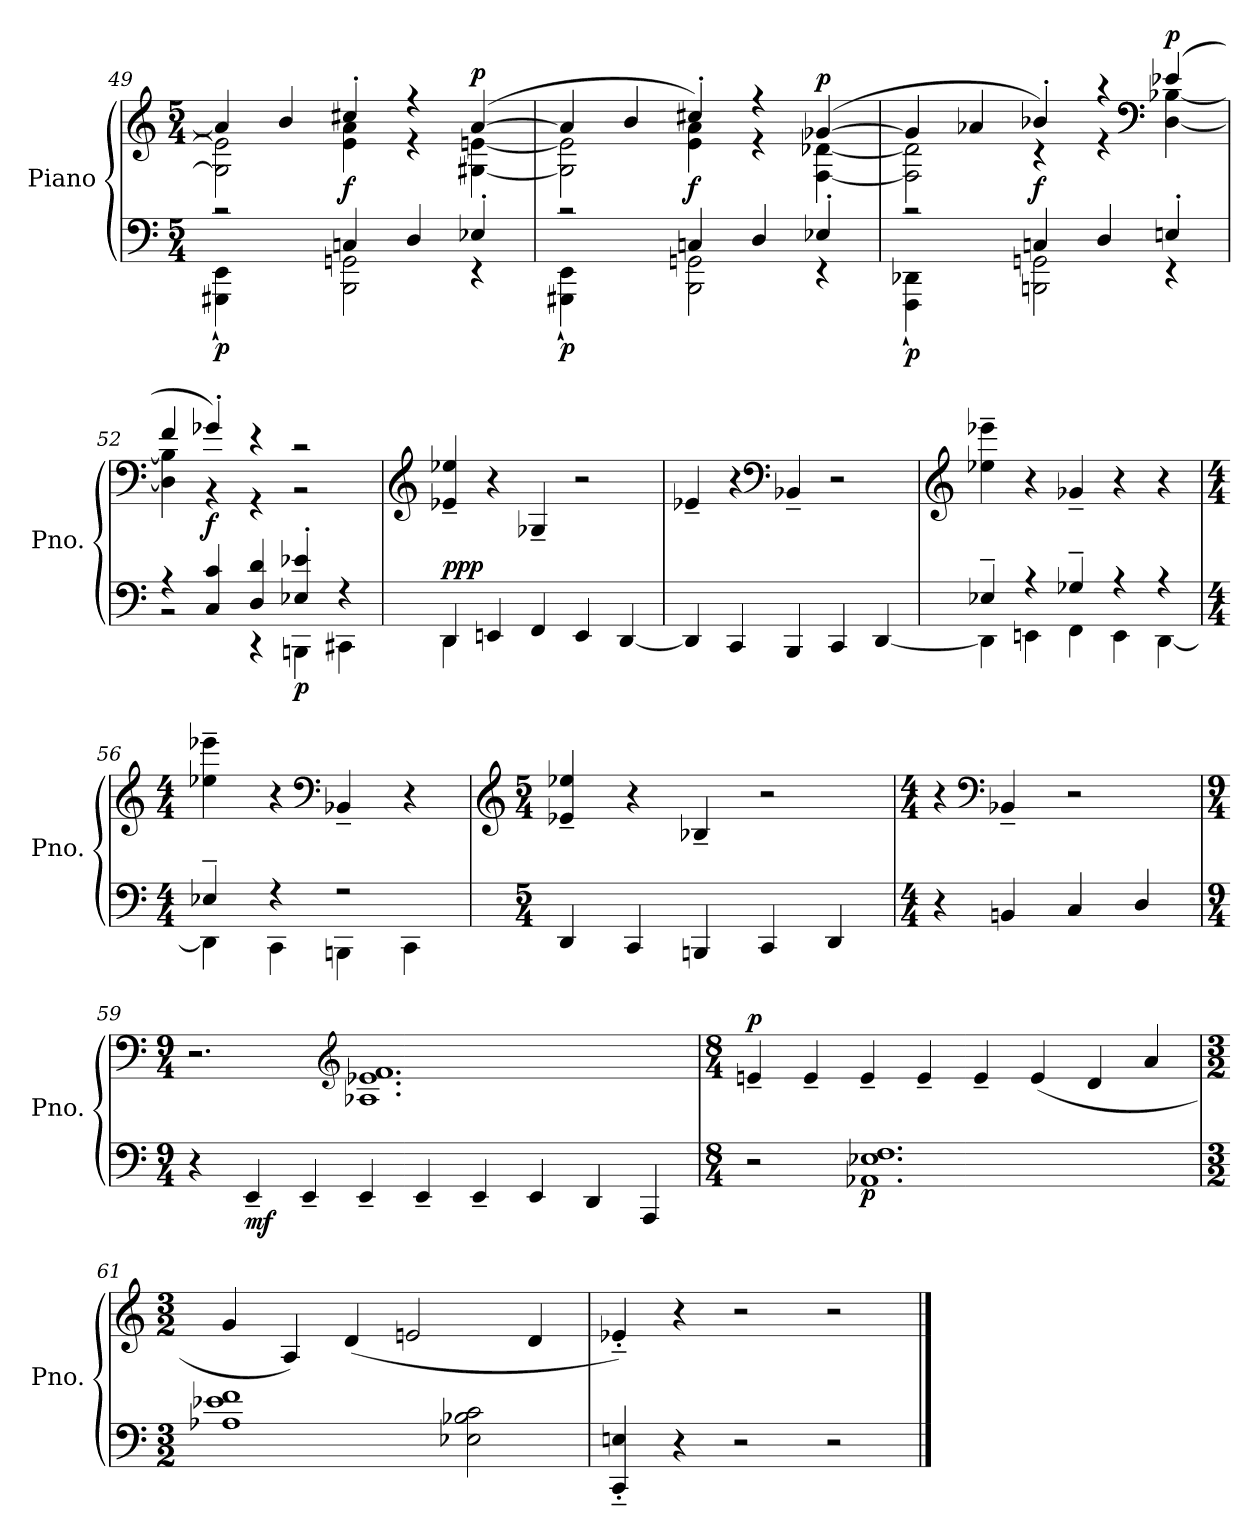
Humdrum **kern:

**kern	**kern	**dynam
*part1	*part1	*part1
*staff2	*staff1	*staff1/2
*I"Piano	*	*
*I'Pno.	*	*
!!LO:LB:g=z
*clefF4	*clefG2	*
*k[]	*k[]	*
*M5/4	*M5/4	*
*8ba	*	*
=49	=49	=49
*^	*^	*
!	!	!	!	!LO:DY:b=2
2rBB	4GGGG#X\` 4EEE\`	4a/]	2G#\] 2e\]	p
*X8ba	*	*	*	*
.	4ryy	4b/	.	.
!	!	!	!	!LO:DY:a=2
4Cn/	2BBB\ 2GGn\	4cc#X'/	4e\ 4a\	f
4D/	.	4r	4r	.
!	!	!	!	!LO:DY:a
4E-X'/	4r	(>[4a/	[4G#X\ [4en\	p
=50	=50	=50	=50	=50
*k[]	*	*k[]	*	*
*8ba	*	*	*	*
!	!	!	!	!LO:DY:b=2
2rBB	4GGGG#X\` 4EEE\`	4a/]	2G#\] 2e\]	p
*X8ba	*	*	*	*
.	4ryy	4b/	.	.
!	!	!	!	!LO:DY:a=2
4Cn/	2BBB\ 2GGn\	4cc#X'/)	4e\ 4a\	f
4D/	.	4r	4r	.
!	!	!	!	!LO:DY:a
4E-X'/	4r	(>[4g-X/	[4F\ [4d-X\	p
=51	=51	=51	=51	=51
*k[]	*	*k[]	*	*
*8ba	*	*	*	*
!	!	!	!	!LO:DY:b=2
2rBB	4FFFF\` 4DDD-X\`	4g-/]	2F\] 2d-\]	p
*X8ba	*	*	*	*
.	4ryy	4a-X/	.	.
!	!	!	!	!LO:DY:a=2
4Cn/	2BBBn\ 2GGn\	4b-X'/)	4r	f
4D/	.	4r	4r	.
*	*	*clefF4	*	*
!	!	!	!	!LO:DY:a
4En'/	4r	(>4e-X/	[4D\ [4B-X\	p
=52	=52	=52	=52	=52
*k[]	*	*k[]	*	*
4r	2rBB	4f/	4D\] 4B-\]	.
!	!	!	!	!LO:DY:a=2
4C/ 4c/	.	4g-X'/)	4r	f
4D/ 4d/	4r	4r	4r	.
!	!	!	!	!LO:DY:b=2
4E-X/' 4e-X/'	4BBBn\	2r	2r	p
4r	4CC#X\	.	.	.
*	*	*v	*v	*
=53	=53	=53	=53
*	*	*clefG2	*
*k[]	*	*k[]	*
!	!	!	!LO:DY:a=2
!	!	!	!LO:DY:n=1:a
4DD/	4DD\	4e-X/~ 4ee-X/~	pp p
4EEn/	1ryy	4r	.
4FF/	.	4G-X~/	.
4EE/	.	2r	.
[4DD/	.	.	.
*v	*v	*	*
!!LO:LB:g=z
=54	=54	=54
*k[]	*k[]	*
4DD/]	4e-X~/	.
4CC/	4r	.
*	*clefF4	*
4BBB/	4BB-X~/	.
4CC/	2r	.
[4DD/	.	.
=55	=55	=55
*	*clefG2	*
*k[]	*k[]	*
*^	*	*
4E-X~/	4DD\]	4ee-X\~ 4eee-X\~	.
4r	4EEn\	4r	.
4G-X~/	4FF\	4g-X~/	.
4r	4EE\	4r	.
4r	[4DD\	4r	.
=56	=56	=56	=56
*k[]	*	*k[]	*
*M4/4	*	*M4/4	*
4E-X~/	4DD\]	4ee-X\~ 4eee-X\~	.
4r	4CC\	4r	.
*	*	*clefF4	*
2r	4BBBn\	4BB-X~/	.
.	4CC\	4r	.
*v	*v	*	*
=57	=57	=57
*	*clefG2	*
*k[]	*k[]	*
*M5/4	*M5/4	*
4DD/	4e-X/~ 4ee-X/~	.
4CC/	4r	.
4BBBn/	4B-X~/	.
4CC/	2r	.
4DD/	.	.
!!LO:LB:g=z
=58	=58	=58
*k[]	*k[]	*
*M4/4	*M4/4	*
4r	4r	.
*	*clefF4	*
4BBn/	4BB-X~/	.
4C/	2r	.
4D/	.	.
=59	=59	=59
*k[]	*k[]	*
*M9/4	*M9/4	*
4r	2.r	.
!	!	!LO:DY:b=2
4EE~/	.	mf
4EE~/	.	.
*	*clefG2	*
4EE~/	1.A-X 1.e-X 1.f	.
4EE~/	.	.
4EE~/	.	.
4EE/	.	.
4DD/	.	.
4AAA/	.	.
=60	=60	=60
*k[]	*k[]	*
*M8/4	*M8/4	*
!	!	!LO:DY:a
2r	4en~/	p
.	4e~/	.
!	!	!LO:DY:b=2
1.AA-X 1.E-X 1.F	4e~/	p
.	4e~/	.
.	4e~/	.
.	(<4e/	.
.	4d/	.
.	4a/	.
=61	=61	=61
*k[]	*k[]	*
*M3/2	*M3/2	*
1A-X 1e-X 1f	4g/	.
.	4A/)	.
.	(<4d/	.
.	2en/	.
2E-X\ 2B-X\ 2c\	.	.
.	4d/	.
=62	=62	=62
*k[]	*k[]	*
4CC/'~ 4En/'~	4e-X'~/)	.
4r	4r	.
2r	2r	.
2r	2r	.
==	==	==
*-	*-	*-
